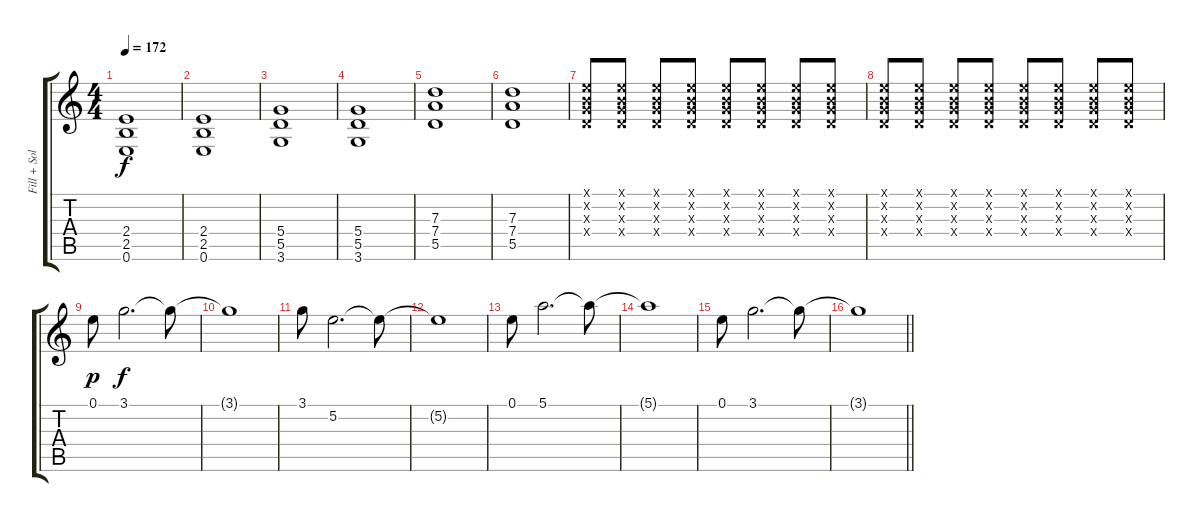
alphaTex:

\track ("Fill + Solo" "Fill + Sol") {instrument overdrivenguitar}
\staff {score tabs}
\tuning (E4 B3 G3 D3 A2 E2) {hide}
\ts (4 4)
\tempo 172
\clef g2
\ks c
(2.4 2.5 0.6).1{dy f} |
(2.4 2.5 0.6).1 |
(5.4 5.5 3.6).1 |
(5.4 5.5 3.6).1 |
(7.3 7.4 5.5).1 |
(7.3 7.4 5.5).1 |
(0.1{x} 0.2{x} 0.3{x} 0.4{x}).8 (0.1{x} 0.2{x} 0.3{x} 0.4{x}).8 (0.1{x} 0.2{x} 0.3{x} 0.4{x}).8 (0.1{x} 0.2{x} 0.3{x} 0.4{x}).8 (0.1{x} 0.2{x} 0.3{x} 0.4{x}).8 (0.1{x} 0.2{x} 0.3{x} 0.4{x}).8 (0.1{x} 0.2{x} 0.3{x} 0.4{x}).8 (0.1{x} 0.2{x} 0.3{x} 0.4{x}).8 |
(0.1{x} 0.2{x} 0.3{x} 0.4{x}).8 (0.1{x} 0.2{x} 0.3{x} 0.4{x}).8 (0.1{x} 0.2{x} 0.3{x} 0.4{x}).8 (0.1{x} 0.2{x} 0.3{x} 0.4{x}).8 (0.1{x} 0.2{x} 0.3{x} 0.4{x}).8 (0.1{x} 0.2{x} 0.3{x} 0.4{x}).8 (0.1{x} 0.2{x} 0.3{x} 0.4{x}).8 (0.1{x} 0.2{x} 0.3{x} 0.4{x}).8 |
0.1.8{dy p} 3.1.2{d dy f} 3.1{t}.8 |
3.1{t}.1 |
3.1.8 5.2.2{d} 5.2{t}.8 |
5.2{t}.1 |
0.1.8 5.1.2{d} 5.1{t}.8 |
5.1{t}.1 |
0.1.8 3.1.2{d} 3.1{t}.8 |
\barLineRight lightlight
3.1{t}.1
